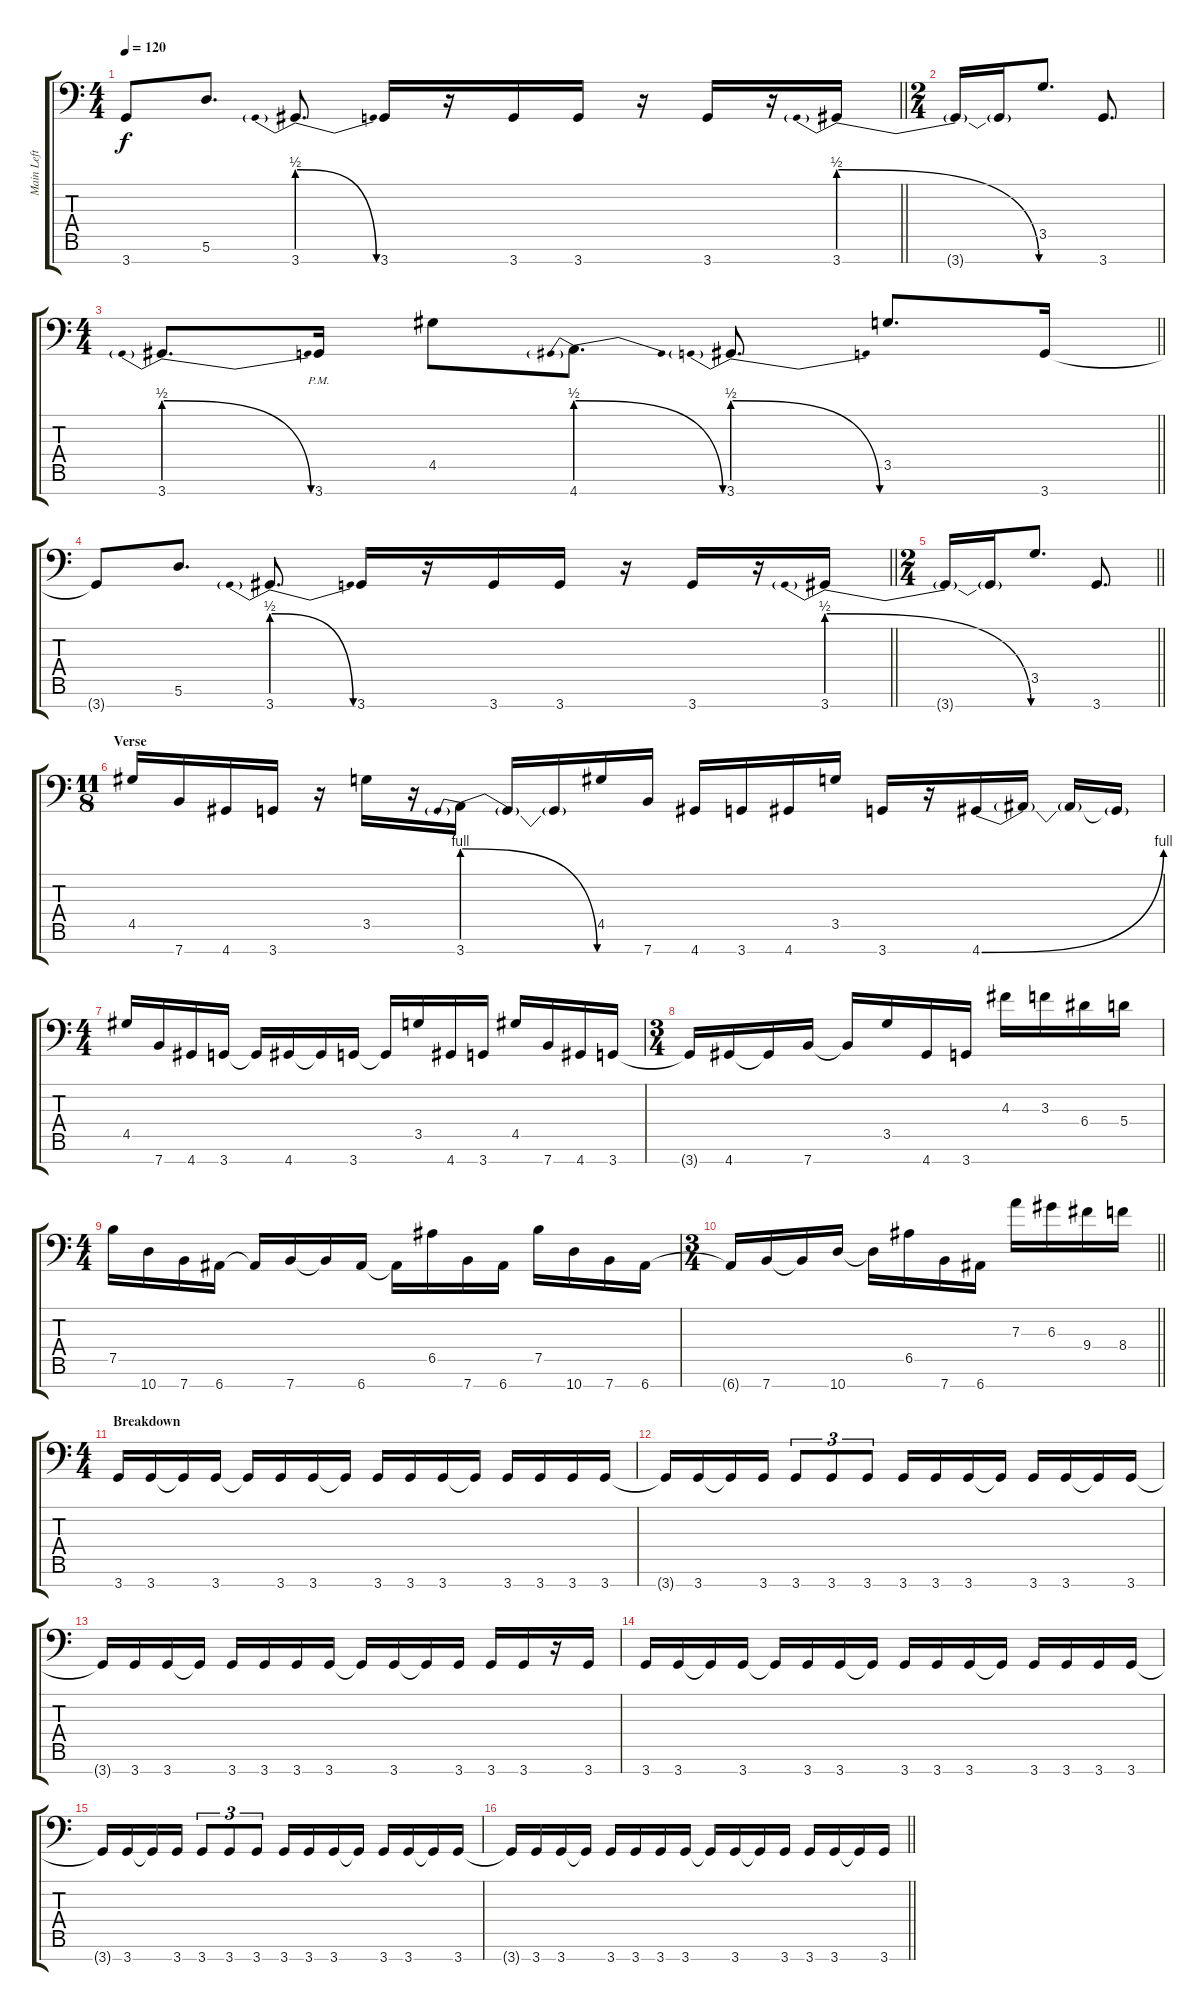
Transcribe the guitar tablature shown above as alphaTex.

\track ("Main Left" "Main Left") {instrument distortionguitar}
\staff {score tabs}
\tuning (B3 Gb3 D3 A2 E2 A1 E1) {hide}
\ts (4 4)
\tempo 120
\clef f4
\barLineRight lightlight
\ks c
3.7{t}.8{dy f} 5.6.8{d} 3.7{be (prebendrelease 0 2 60 0)}.8{d} 3.7.16 r.16 3.7.16 3.7.16 r.16 3.7.16 r.16 3.7{be (prebendrelease 0 2 60 0)}.16 |
\ts (2 4)
3.7{t}.16 3.7{t}.16 3.5.8{d} 3.7.8{d} |
\ts (4 4)
\barLineRight lightlight
3.7{be (prebendrelease 0 2 60 0)}.8{d} 3.7{pm}.16 4.5.8 4.7{be (prebendrelease 0 2 60 0)}.8{d} 3.7{be (prebendrelease 0 2 60 0)}.8{d} 3.5.8{d} 3.7.16 |
\barLineRight lightlight
3.7{t}.8 5.6.8{d} 3.7{be (prebendrelease 0 2 60 0)}.8{d} 3.7.16 r.16 3.7.16 3.7.16 r.16 3.7.16 r.16 3.7{be (prebendrelease 0 2 60 0)}.16 |
\ts (2 4)
\barLineRight lightlight
3.7{t}.16 3.7{t}.16 3.5.8{d} 3.7.8{d} |
\ts (11 8)
\section ("" "Verse")
4.5.16 7.7.16 4.7.16 3.7.16 r.16 3.5.16 r.16 3.7{be (prebendrelease 0 4 60 0)}.16 3.7{t}.16 3.7{t}.16 4.5.16 7.7.16 4.7.16 3.7.16 4.7.16 3.5.16 3.7.16 r.16 4.7{be (bend 0 0 60 4)}.16 4.7{t}.16 4.7{t}.16 4.7{t}.16 |
\ts (4 4)
4.5.16 7.7.16 4.7.16 3.7.16 3.7{t}.16 4.7.16 4.7{t}.16 3.7.16 3.7{t}.16 3.5.16 4.7.16 3.7.16 4.5.16 7.7.16 4.7.16 3.7.16 |
\ts (3 4)
3.7{t}.16 4.7.16 4.7{t}.16 7.7.16 7.7{t}.16 3.5.16 4.7.16 3.7.16 4.3.16 3.3.16 6.4.16 5.4.16 |
\ts (4 4)
7.5.16 10.7.16 7.7.16 6.7.16 6.7{t}.16 7.7.16 7.7{t}.16 6.7.16 6.7{t}.16 6.5.16 7.7.16 6.7.16 7.5.16 10.7.16 7.7.16 6.7.16 |
\ts (3 4)
\barLineRight lightlight
6.7{t}.16 7.7.16 7.7{t}.16 10.7.16 10.7{t}.16 6.5.16 7.7.16 6.7.16 7.3.16 6.3.16 9.4.16 8.4.16 |
\ts (4 4)
\section ("" "Breakdown")
3.7.16 3.7.16 3.7{t}.16 3.7.16 3.7{t}.16 3.7.16 3.7.16 3.7{t}.16 3.7.16 3.7.16 3.7.16 3.7{t}.16 3.7.16 3.7.16 3.7.16 3.7.16 |
3.7{t}.16 3.7.16 3.7{t}.16 3.7.16 3.7.8{tu (3 2)} 3.7.8{tu (3 2)} 3.7.8{tu (3 2)} 3.7.16 3.7.16 3.7.16 3.7{t}.16 3.7.16 3.7.16 3.7{t}.16 3.7.16 |
3.7{t}.16 3.7.16 3.7.16 3.7{t}.16 3.7.16 3.7.16 3.7.16 3.7.16 3.7{t}.16 3.7.16 3.7{t}.16 3.7.16 3.7.16 3.7.16 r.16 3.7.16 |
3.7.16 3.7.16 3.7{t}.16 3.7.16 3.7{t}.16 3.7.16 3.7.16 3.7{t}.16 3.7.16 3.7.16 3.7.16 3.7{t}.16 3.7.16 3.7.16 3.7.16 3.7.16 |
3.7{t}.16 3.7.16 3.7{t}.16 3.7.16 3.7.8{tu (3 2)} 3.7.8{tu (3 2)} 3.7.8{tu (3 2)} 3.7.16 3.7.16 3.7.16 3.7{t}.16 3.7.16 3.7.16 3.7{t}.16 3.7.16 |
\barLineRight lightlight
3.7{t}.16 3.7.16 3.7.16 3.7{t}.16 3.7.16 3.7.16 3.7.16 3.7.16 3.7{t}.16 3.7.16 3.7{t}.16 3.7.16 3.7.16 3.7.16 3.7{t}.16 3.7.16
